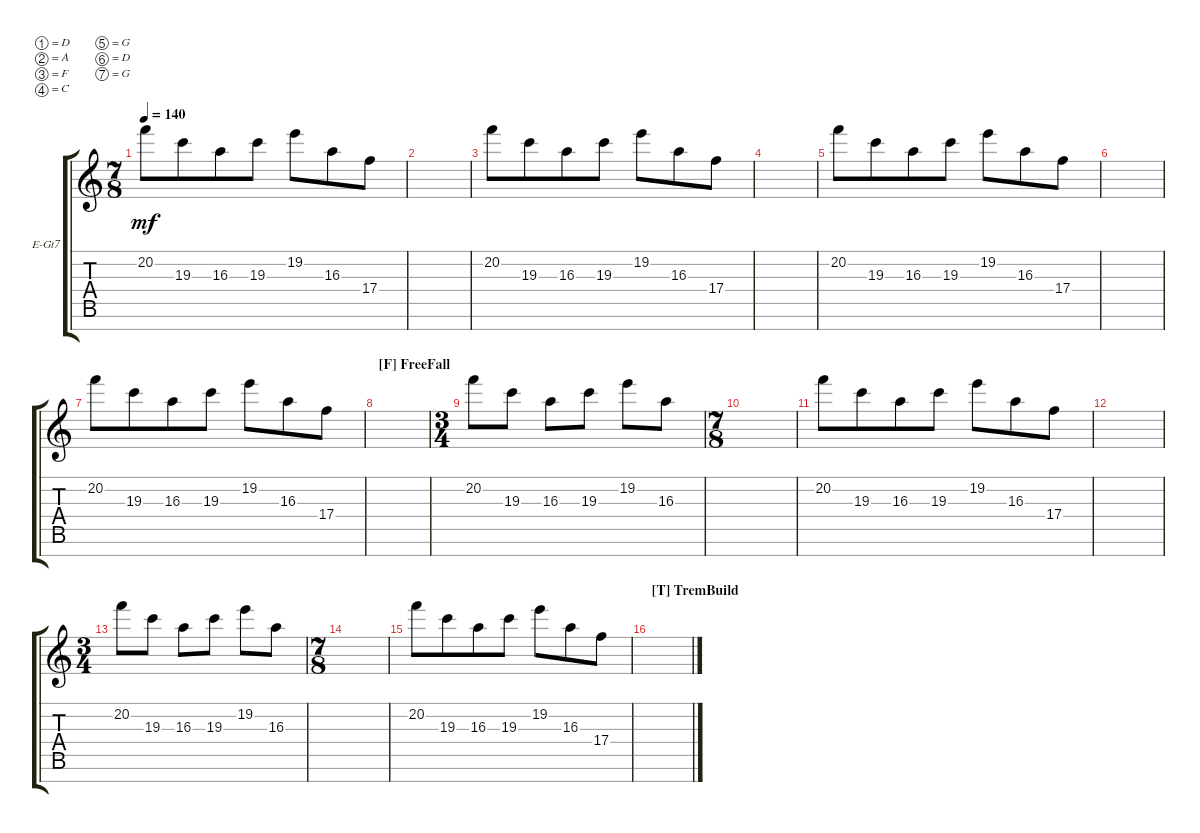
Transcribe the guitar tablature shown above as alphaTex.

\defaultSystemsLayout 4
\bracketExtendMode groupsimilarinstruments
\firstSystemTrackNameOrientation horizontal
\otherSystemsTrackNameOrientation horizontal
\track ("Ade (Dubs)" "E-Gt7") {instrument distortionguitar}
\staff {score tabs}
\tuning (D4 A3 F3 C3 G2 D2 G1)
\ts (7 8)
\tempo 140
\clef g2
\ks c
20.2.8{dy mf} 19.3.8 16.3.8 19.3.8 19.2.8 16.3.8 17.4.8 |
|
20.2.8 19.3.8 16.3.8 19.3.8 19.2.8 16.3.8 17.4.8 |
|
20.2.8 19.3.8 16.3.8 19.3.8 19.2.8 16.3.8 17.4.8 |
|
20.2.8 19.3.8 16.3.8 19.3.8 19.2.8 16.3.8 17.4.8 |
\section ("F" "FreeFall")
|
\ts (3 4)
20.2.8 19.3.8 16.3.8 19.3.8 19.2.8 16.3.8 |
\ts (7 8)
|
20.2.8 19.3.8 16.3.8 19.3.8 19.2.8 16.3.8 17.4.8 |
|
\ts (3 4)
20.2.8 19.3.8 16.3.8 19.3.8 19.2.8 16.3.8 |
\ts (7 8)
|
20.2.8 19.3.8 16.3.8 19.3.8 19.2.8 16.3.8 17.4.8 |
\section ("T" "TremBuild")
